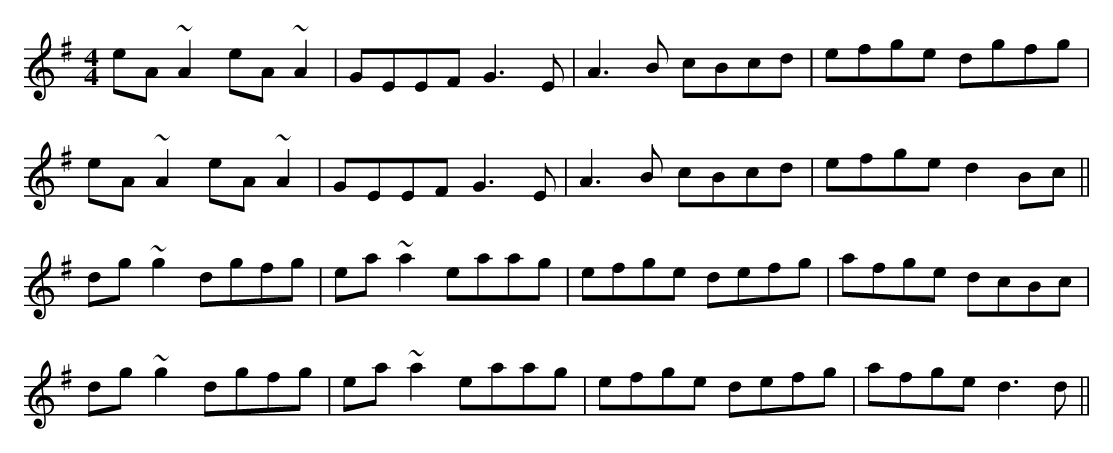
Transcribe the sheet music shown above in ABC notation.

X:1
M:4/4
K:G
eA~A2 eA~A2|GEEF G3E|A3 B cBcd|efge dgfg|
eA~A2 eA~A2|GEEF G3E|A3 B cBcd|efge d2Bc||
dg ~g2 dgfg|ea ~a2 eaag|efge defg|afge dcBc|
dg ~g2 dgfg|ea ~a2 eaag|efge defg|afge d3d||
